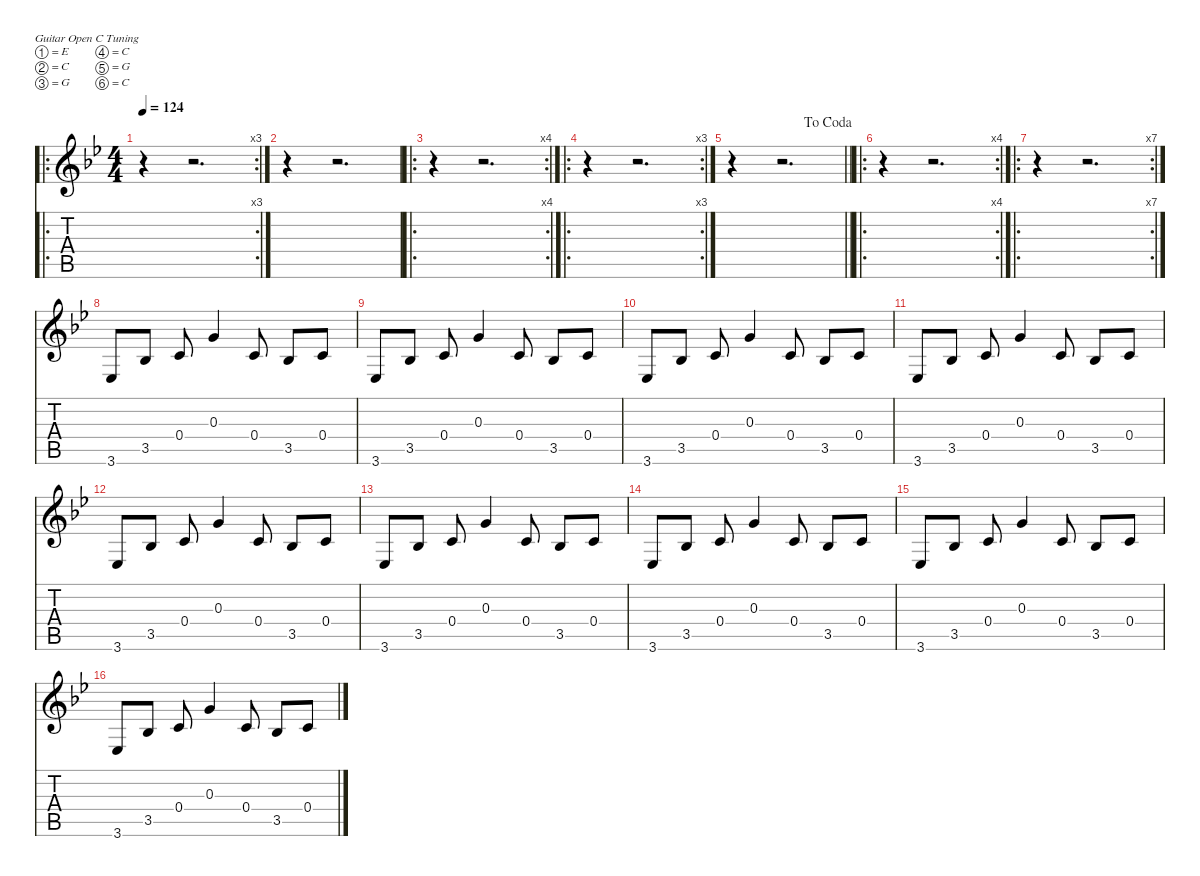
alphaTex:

\defaultSystemsLayout 4
\hideDynamics
\bracketExtendMode nobrackets
\singleTrackTrackNamePolicy hidden
\multiTrackTrackNamePolicy hidden
\firstSystemTrackNameMode fullname
\firstSystemTrackNameOrientation horizontal
\otherSystemsTrackNameOrientation horizontal
\track ("Guitar 2" "jz.guit.") {instrument electricguitarjazz}
\staff {score tabs}
\tuning (E4 C4 G3 C3 G2 C2)
\ro
\rc 3
\ts (4 4)
\tempo 124
\clef g2
\ks gminor
r.4{dy f beam Down} r.2{d beam Down} |
r.4{beam Down} r.2{d beam Down} |
\ro
\rc 4
r.4{beam Down} r.2{d beam Down} |
\ro
\rc 3
r.4{beam Down} r.2{d beam Down} |
\jump dacoda
\barLineRight lightlight
r.4{beam Down} r.2{d beam Down} |
\ro
\rc 4
r.4{beam Down} r.2{d beam Down} |
\ro
\rc 7
r.4{beam Down} r.2{d beam Down} |
3.6{acc b}.8{beam Up} 3.5{acc b}.8{beam Up} 0.4{acc forcenatural}.8{beam Up} 0.3{acc forcenatural}.4{beam Up} 0.4{acc forcenatural}.8{beam Up} 3.5{acc b}.8{beam Up} 0.4{acc forcenatural}.8{beam Up} |
3.6{acc b}.8{beam Up} 3.5{acc b}.8{beam Up} 0.4{acc forcenatural}.8{beam Up} 0.3{acc forcenatural}.4{beam Up} 0.4{acc forcenatural}.8{beam Up} 3.5{acc b}.8{beam Up} 0.4{acc forcenatural}.8{beam Up} |
3.6{acc b}.8{beam Up} 3.5{acc b}.8{beam Up} 0.4{acc forcenatural}.8{beam Up} 0.3{acc forcenatural}.4{beam Up} 0.4{acc forcenatural}.8{beam Up} 3.5{acc b}.8{beam Up} 0.4{acc forcenatural}.8{beam Up} |
3.6{acc b}.8{beam Up} 3.5{acc b}.8{beam Up} 0.4{acc forcenatural}.8{beam Up} 0.3{acc forcenatural}.4{beam Up} 0.4{acc forcenatural}.8{beam Up} 3.5{acc b}.8{beam Up} 0.4{acc forcenatural}.8{beam Up} |
3.6{acc b}.8{beam Up} 3.5{acc b}.8{beam Up} 0.4{acc forcenatural}.8{beam Up} 0.3{acc forcenatural}.4{beam Up} 0.4{acc forcenatural}.8{beam Up} 3.5{acc b}.8{beam Up} 0.4{acc forcenatural}.8{beam Up} |
3.6{acc b}.8{beam Up} 3.5{acc b}.8{beam Up} 0.4{acc forcenatural}.8{beam Up} 0.3{acc forcenatural}.4{beam Up} 0.4{acc forcenatural}.8{beam Up} 3.5{acc b}.8{beam Up} 0.4{acc forcenatural}.8{beam Up} |
3.6{acc b}.8{beam Up} 3.5{acc b}.8{beam Up} 0.4{acc forcenatural}.8{beam Up} 0.3{acc forcenatural}.4{beam Up} 0.4{acc forcenatural}.8{beam Up} 3.5{acc b}.8{beam Up} 0.4{acc forcenatural}.8{beam Up} |
3.6{acc b}.8{beam Up} 3.5{acc b}.8{beam Up} 0.4{acc forcenatural}.8{beam Up} 0.3{acc forcenatural}.4{beam Up} 0.4{acc forcenatural}.8{beam Up} 3.5{acc b}.8{beam Up} 0.4{acc forcenatural}.8{beam Up} |
3.6{acc b}.8{beam Up} 3.5{acc b}.8{beam Up} 0.4{acc forcenatural}.8{beam Up} 0.3{acc forcenatural}.4{beam Up} 0.4{acc forcenatural}.8{beam Up} 3.5{acc b}.8{beam Up} 0.4{acc forcenatural}.8{beam Up}
